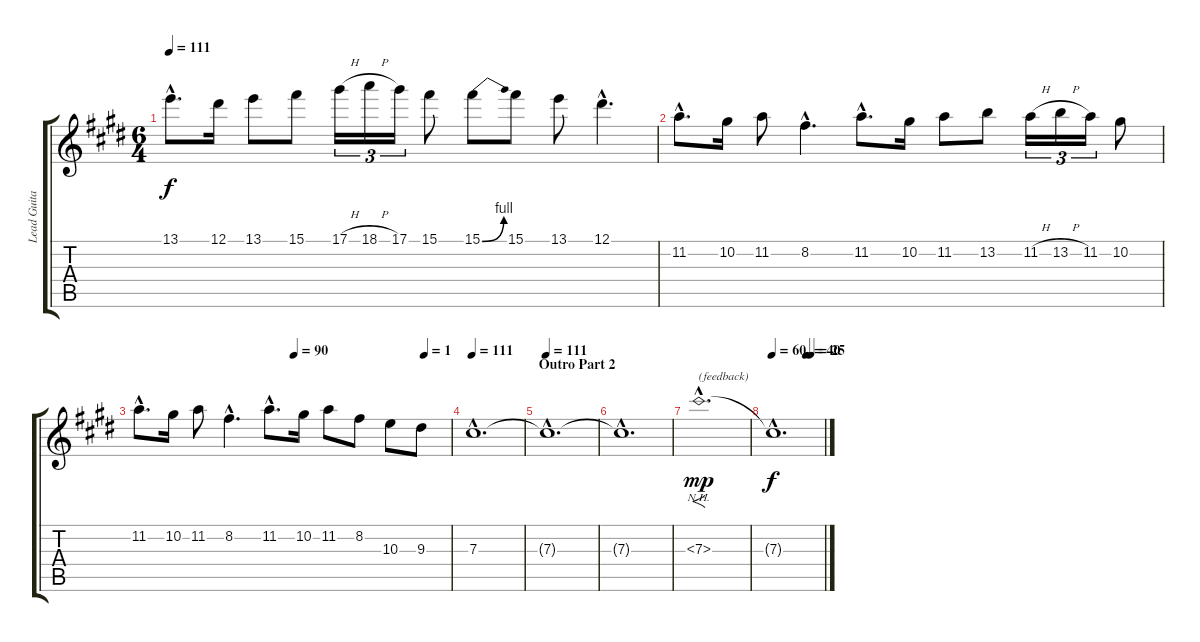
\track ("Lead Guitar 1" "Lead Guita") {instrument distortionguitar}
\staff {score tabs}
\tuning (Eb4 Bb3 Gb3 Db3 Ab2 Eb2) {hide}
\ts (6 4)
\tempo 111
\clef g2
\ks c#minor
13.1{hac}.8{d dy f} 12.1.16 13.1.8 15.1.8 17.1{h}.16{tu (3 2)} 18.1{h}.16{tu (3 2)} 17.1.16{tu (3 2)} 15.1.8 15.1{be (bend 0 0 60 4)}.8 15.1.8 13.1.8 12.1{hac}.4{d} |
11.2{hac}.8{d} 10.2.16 11.2.8 8.2{hac}.4{d} 11.2{hac}.8{d} 10.2.16 11.2.8 13.2.8 11.2{h}.16{tu (3 2)} 13.2{h}.16{tu (3 2)} 11.2.16{tu (3 2)} 10.2.8 |
\tempo (90 0.5)
\tempo (1 0.9166666666666666)
11.2{hac}.8{d} 10.2.16 11.2.8 8.2{hac}.4{d} 11.2{hac}.8{d} 10.2.16 11.2.8 8.2.8 10.3.8 9.3.8 |
\tempo 111
7.3{hac}.1{d} |
\section ("" "Outro Part 2")
\tempo 111
7.3{hac t}.1{d} |
7.3{hac t}.1{d} |
7.3{nh hac}.1{f d txt "(feedback)" dy mp} |
\tempo 60
\tempo (40 0.6666666666666666)
\tempo (25 0.75)
7.3{hac t}.1{d dy f}
